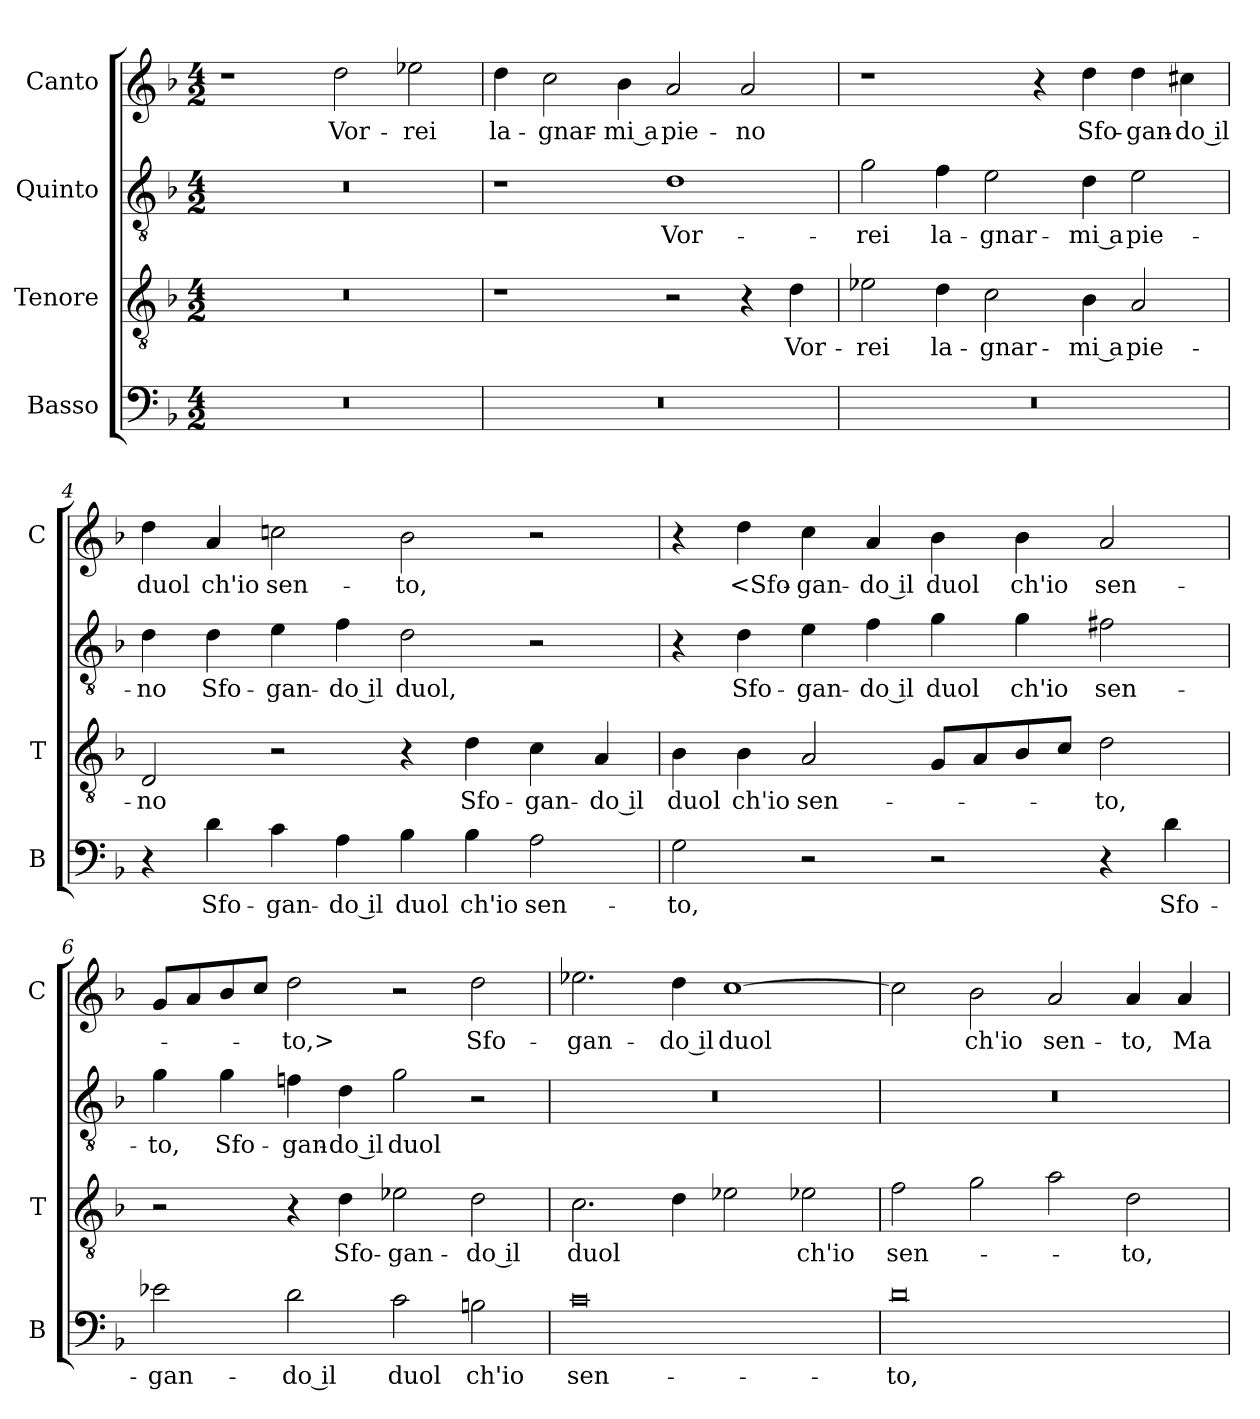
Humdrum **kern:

**kern	**text	**kern	**text	**kern	**text	**kern	**text
*part4	*part4	*part3	*part3	*part2	*part2	*part1	*part1
*staff4	*staff4	*staff3	*staff3	*staff2	*staff2	*staff1	*staff1
*I"Basso	*	*I"Tenore	*	*I"Quinto	*	*I"Canto	*
*I'B	*	*I'T	*	*	*	*I'C	*
*clefF4	*	*clefGv2	*	*clefGv2	*	*clefG2	*
*k[b-]	*	*k[b-]	*	*k[b-]	*	*k[b-]	*
*M4/2	*	*M4/2	*	*M4/2	*	*M4/2	*
=1	=1	=1	=1	=1	=1	=1	=1
0r	.	0r	.	0r	.	1r	.
.	.	.	.	.	.	2dd	Vor-
.	.	.	.	.	.	2ee-X	-rei
=2	=2	=2	=2	=2	=2	=2	=2
0r	.	1r	.	1r	.	4dd	la-
.	.	.	.	.	.	2cc	-gnar-
.	.	.	.	.	.	4b-	-mi a
.	.	2r	.	1d	Vor-	2a	pie-
.	.	4r	.	.	.	2a	-no
.	.	4d	Vor-	.	.	.	.
=3	=3	=3	=3	=3	=3	=3	=3
0r	.	2e-X	-rei	2g	-rei	1r	.
.	.	4d	la-	4f	la-	.	.
.	.	2c	-gnar-	2e	-gnar-	.	.
.	.	.	.	.	.	4r	.
.	.	4B-	-mi a	4d	-mi a	4dd	Sfo-
.	.	2A	pie-	2e	pie-	4dd	-gan-
.	.	.	.	.	.	4cc#X	-do il
=4	=4	=4	=4	=4	=4	=4	=4
4r	.	2D	-no	4d	-no	4dd	duol
4d	Sfo-	.	.	4d	Sfo-	4a	ch'io
4c	-gan-	2r	.	4e	-gan-	2ccn	sen-
4A	-do il	.	.	4f	-do il	.	.
4B-	duol	4r	.	2d	duol,	2b-	-to,
4B-	ch'io	4d	Sfo-	.	.	.	.
2A	sen-	4c	-gan-	2r	.	2r	.
.	.	4A	-do il	.	.	.	.
=5	=5	=5	=5	=5	=5	=5	=5
2G	-to,	4B-	duol	4r	.	4r	.
.	.	4B-	ch'io	4d	Sfo-	4dd	<Sfo-
2r	.	2A	sen-	4e	-gan-	4cc	-gan-
.	.	.	.	4f	-do il	4a	-do il
2r	.	8GL	.	4g	duol	4b-	duol
.	.	8A	.	.	.	.	.
.	.	8B-	.	4g	ch'io	4b-	ch'io
.	.	8cJ	.	.	.	.	.
4r	.	2d	-to,	2f#X	sen-	2a	sen-
4d	Sfo-	.	.	.	.	.	.
=6	=6	=6	=6	=6	=6	=6	=6
2e-X	-gan-	2r	.	4g	-to,	8gL	.
.	.	.	.	.	.	8a	.
.	.	.	.	4g	Sfo-	8b-	.
.	.	.	.	.	.	8ccJ	.
2d	-do il	4r	.	4fn	-gan-	2dd	-to,>
.	.	4d	Sfo-	4d	-do il	.	.
2c	duol	2e-X	-gan-	2g	duol	2r	.
2Bn	ch'io	2d	-do il	2r	.	2dd	Sfo-
=7	=7	=7	=7	=7	=7	=7	=7
0c	sen-	2.c	duol	0r	.	2.ee-X	-gan-
.	.	4d	.	.	.	4dd	-do il
.	.	2e-X	.	.	.	[1cc	duol
.	.	2e-X	ch'io	.	.	.	.
=8	=8	=8	=8	=8	=8	=8	=8
0d	-to,	2f	sen-	0r	.	2cc]	.
.	.	2g	.	.	.	2b-	ch'io
.	.	2a	.	.	.	2a	sen-
.	.	2d	-to,	.	.	4a	-to,
.	.	.	.	.	.	4a	Ma
=	=	=	=	=	=	=	=
*-	*-	*-	*-	*-	*-	*-	*-
